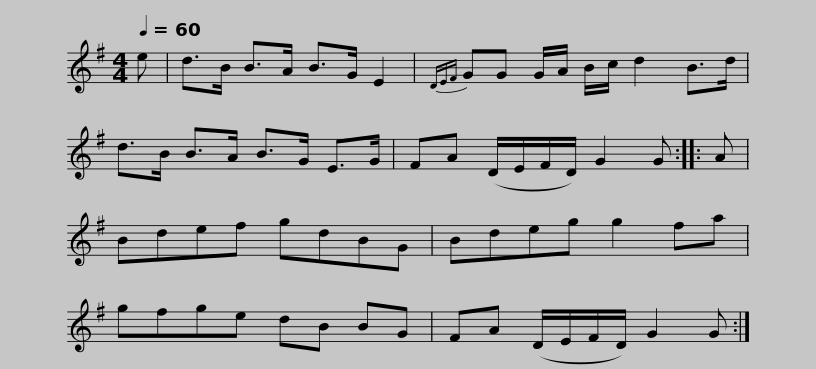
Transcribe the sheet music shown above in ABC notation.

X:1
L:1/8
Q:1/4=60
M:4/4
I:linebreak $
K:G
V:1 treble
V:1
 e | d>B B>A B>G E2 |{DEF} GG G/A/ B/c/ d2 B>d | d>B B>A B>G E>G | FA (D/E/F/D/) G2 G :: %5
 A |$ Bdef gdBG | Bdeg g2 fa | gfge dB BG | FA (D/E/F/D/) G2 G :| %10
